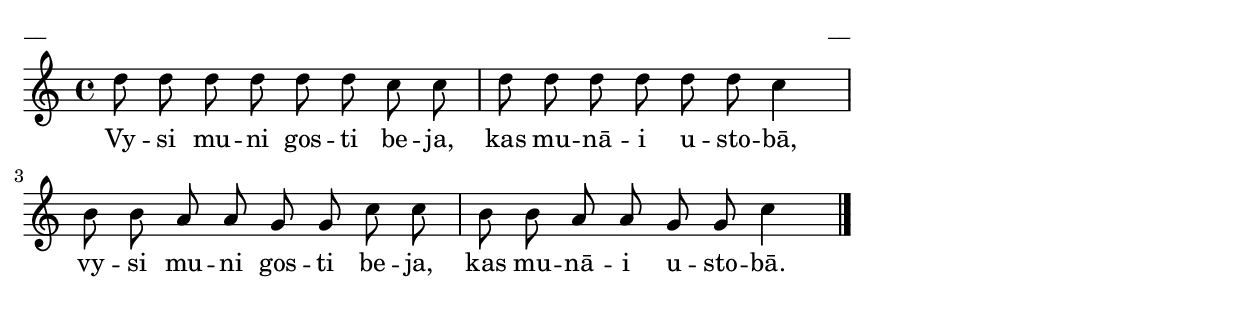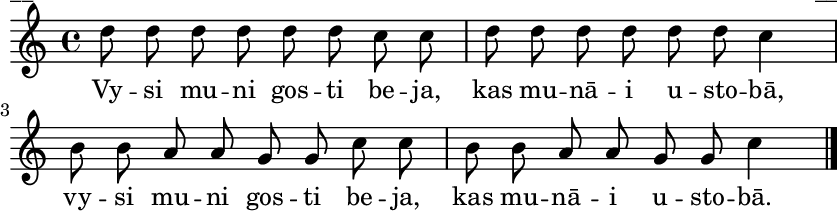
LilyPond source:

\version "2.13.18"
#(ly:set-option 'crop #t)

\paper {
line-width = 14\cm
left-margin = 0.4\cm
between-system-padding = 0.1\cm
between-system-space = 0.1\cm
}
% SBTZK, p.8
\layout {
indent = #0
ragged-last = ##f
}


voiceA = \relative c' {
\clef "treble"
\key c \major
\time 4/4
d'8 d d d d d c c | d d d d d d c4 |
b8 b a a g g c c | b b a a g g c4 \bar"|."
}

lyricA = \lyricmode {
Vy -- si mu -- ni gos -- ti be -- ja, kas mu -- nā -- i u -- sto -- bā,
vy -- si mu -- ni gos -- ti be -- ja, kas mu -- nā -- i u -- sto -- bā.
}


fullScore = <<
%\new ChordNames { \chordsA }
\new Staff {
<<
\new Voice = "voiceA" { \oneVoice \autoBeamOff \voiceA }
\new Lyrics \lyricsto "voiceA"  \lyricA
%\new Voice = "voiceB" { \voiceTwo \autoBeamOff \voiceB }
>>
}
>>



\score {
\fullScore
\header { piece = "__" opus = "__" }
}
\markup { \with-color #(x11-color 'white) \sans \smaller "__" }
\score {
\unfoldRepeats
\fullScore
\midi {
\context { \Staff \remove "Staff_performer" }
\context { \Voice \consists "Staff_performer" }
}
}


